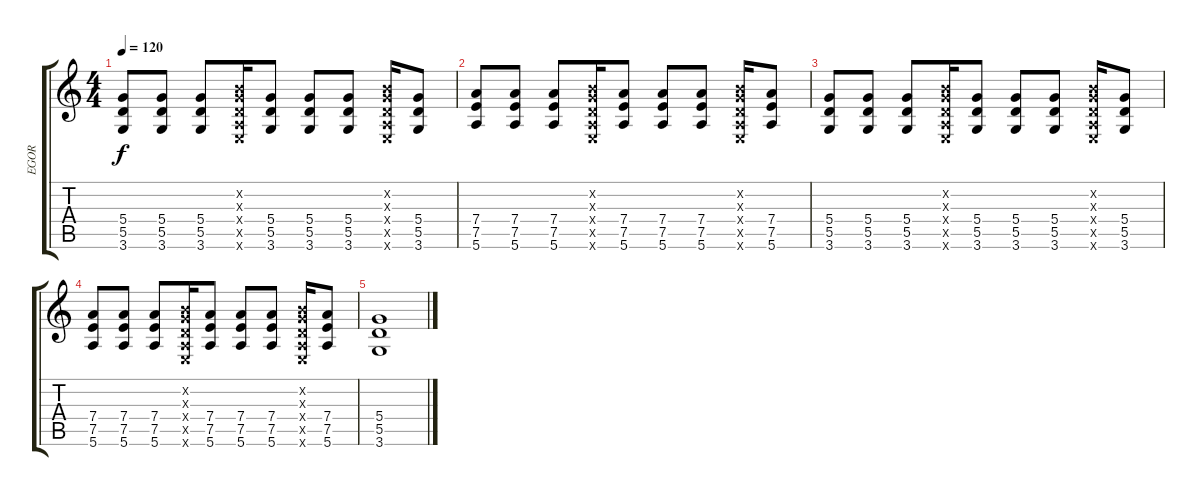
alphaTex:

\track ("EGOR" "EGOR") {instrument distortionguitar}
\staff {score tabs}
\tuning (E4 B3 G3 D3 A2 E2) {hide}
\ts (4 4)
\tempo 120
\clef g2
\ks c
(5.4 5.5 3.6).8{dy f} (5.4 5.5 3.6).8 (5.4 5.5 3.6).8 (0.2{x} 0.3{x} 0.4{x} 0.5{x} 0.6{x}).16 (5.4 5.5 3.6).8 (5.4 5.5 3.6).8 (5.4 5.5 3.6).8 (0.2{x} 0.3{x} 0.4{x} 0.5{x} 0.6{x}).16 (5.4 5.5 3.6).8 |
(7.4 7.5 5.6).8 (7.4 7.5 5.6).8 (7.4 7.5 5.6).8 (0.2{x} 0.3{x} 0.4{x} 0.5{x} 0.6{x}).16 (7.4 7.5 5.6).8 (7.4 7.5 5.6).8 (7.4 7.5 5.6).8 (0.2{x} 0.3{x} 0.4{x} 0.5{x} 0.6{x}).16 (7.4 7.5 5.6).8 |
(5.4 5.5 3.6).8 (5.4 5.5 3.6).8 (5.4 5.5 3.6).8 (0.2{x} 0.3{x} 0.4{x} 0.5{x} 0.6{x}).16 (5.4 5.5 3.6).8 (5.4 5.5 3.6).8 (5.4 5.5 3.6).8 (0.2{x} 0.3{x} 0.4{x} 0.5{x} 0.6{x}).16 (5.4 5.5 3.6).8 |
(7.4 7.5 5.6).8 (7.4 7.5 5.6).8 (7.4 7.5 5.6).8 (0.2{x} 0.3{x} 0.4{x} 0.5{x} 0.6{x}).16 (7.4 7.5 5.6).8 (7.4 7.5 5.6).8 (7.4 7.5 5.6).8 (0.2{x} 0.3{x} 0.4{x} 0.5{x} 0.6{x}).16 (7.4 7.5 5.6).8 |
(5.4 5.5 3.6).1
